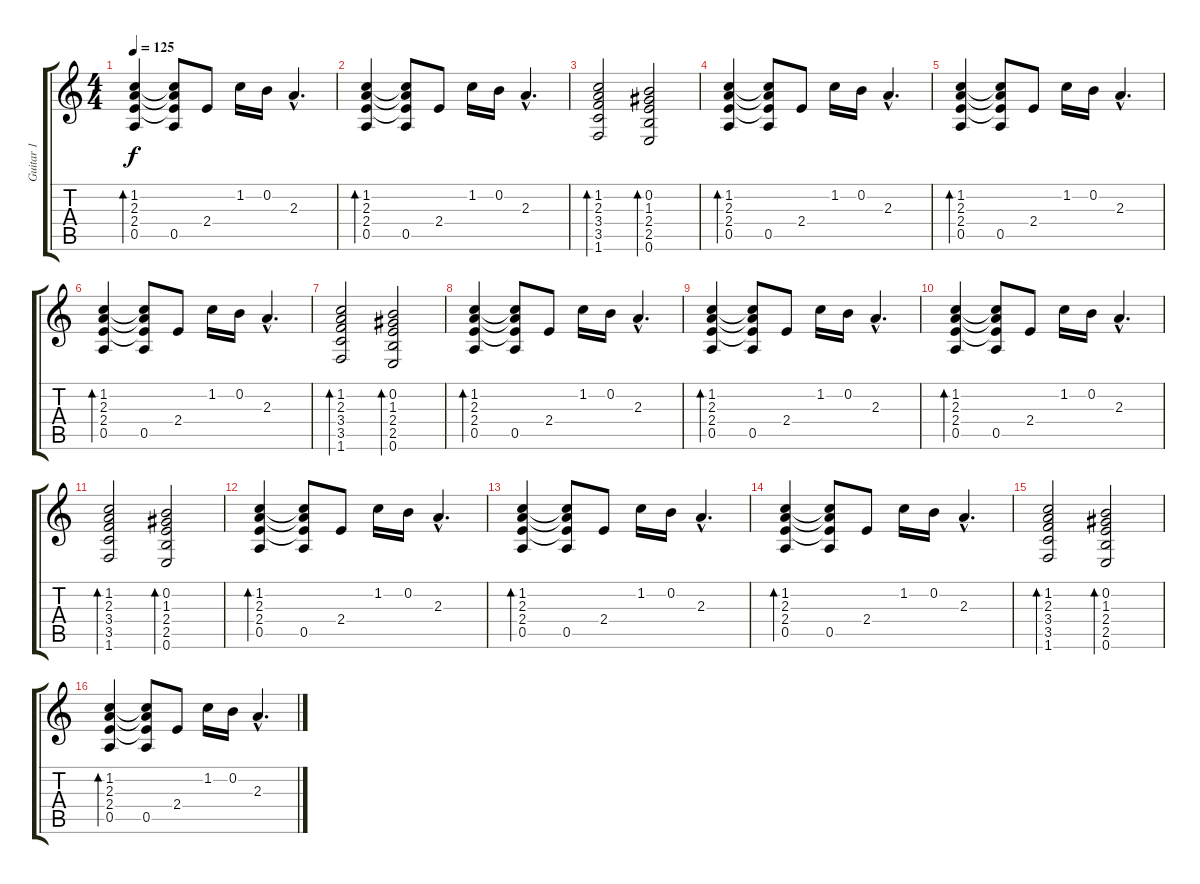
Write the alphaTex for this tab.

\track ("Guitar 1" "Guitar 1") {instrument acousticguitarnylon}
\staff {score tabs}
\tuning (E4 B3 G3 D3 A2 E2) {hide}
\ts (4 4)
\tempo 125
\clef g2
\ks c
(1.2 2.3 2.4 0.5).4{bd 240 dy f} (1.2{t} 2.3{t} 2.4{t} 0.5).8 2.4.8 1.2.16 0.2.16 2.3{hac}.4{d} |
(1.2 2.3 2.4 0.5).4{bd 240} (1.2{t} 2.3{t} 2.4{t} 0.5).8 2.4.8 1.2.16 0.2.16 2.3{hac}.4{d} |
(1.2 2.3 3.4 3.5 1.6).2{bd 240} (0.2 1.3 2.4 2.5 0.6).2{bd 240} |
(1.2 2.3 2.4 0.5).4{bd 240} (1.2{t} 2.3{t} 2.4{t} 0.5).8 2.4.8 1.2.16 0.2.16 2.3{hac}.4{d} |
(1.2 2.3 2.4 0.5).4{bd 240} (1.2{t} 2.3{t} 2.4{t} 0.5).8 2.4.8 1.2.16 0.2.16 2.3{hac}.4{d} |
(1.2 2.3 2.4 0.5).4{bd 240} (1.2{t} 2.3{t} 2.4{t} 0.5).8 2.4.8 1.2.16 0.2.16 2.3{hac}.4{d} |
(1.2 2.3 3.4 3.5 1.6).2{bd 240} (0.2 1.3 2.4 2.5 0.6).2{bd 240} |
(1.2 2.3 2.4 0.5).4{bd 240} (1.2{t} 2.3{t} 2.4{t} 0.5).8 2.4.8 1.2.16 0.2.16 2.3{hac}.4{d} |
(1.2 2.3 2.4 0.5).4{bd 240} (1.2{t} 2.3{t} 2.4{t} 0.5).8 2.4.8 1.2.16 0.2.16 2.3{hac}.4{d} |
(1.2 2.3 2.4 0.5).4{bd 240} (1.2{t} 2.3{t} 2.4{t} 0.5).8 2.4.8 1.2.16 0.2.16 2.3{hac}.4{d} |
(1.2 2.3 3.4 3.5 1.6).2{bd 240} (0.2 1.3 2.4 2.5 0.6).2{bd 240} |
(1.2 2.3 2.4 0.5).4{bd 240} (1.2{t} 2.3{t} 2.4{t} 0.5).8 2.4.8 1.2.16 0.2.16 2.3{hac}.4{d} |
(1.2 2.3 2.4 0.5).4{bd 240} (1.2{t} 2.3{t} 2.4{t} 0.5).8 2.4.8 1.2.16 0.2.16 2.3{hac}.4{d} |
(1.2 2.3 2.4 0.5).4{bd 240} (1.2{t} 2.3{t} 2.4{t} 0.5).8 2.4.8 1.2.16 0.2.16 2.3{hac}.4{d} |
(1.2 2.3 3.4 3.5 1.6).2{bd 240} (0.2 1.3 2.4 2.5 0.6).2{bd 240} |
(1.2 2.3 2.4 0.5).4{bd 240} (1.2{t} 2.3{t} 2.4{t} 0.5).8 2.4.8 1.2.16 0.2.16 2.3{hac}.4{d}
